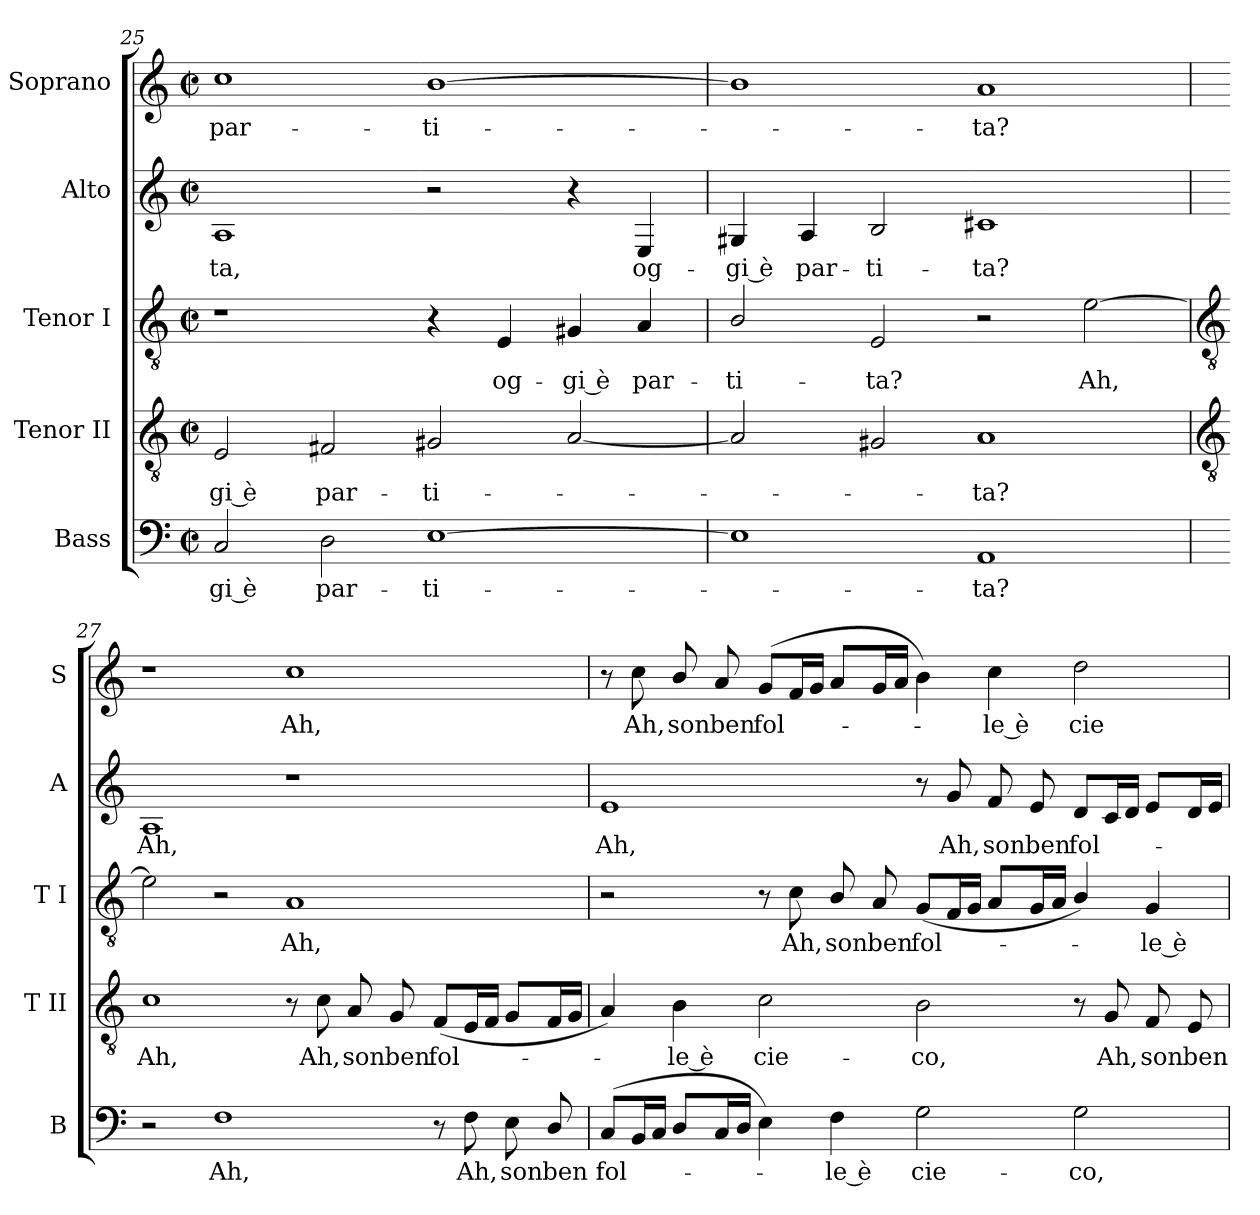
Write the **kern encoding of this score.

**kern	**text	**kern	**text	**kern	**text	**kern	**text	**kern	**text
*part5	*part5	*part4	*part4	*part3	*part3	*part2	*part2	*part1	*part1
*staff5	*staff5	*staff4	*staff4	*staff3	*staff3	*staff2	*staff2	*staff1	*staff1
*I"Bass	*	*I"Tenor II	*	*I"Tenor I	*	*I"Alto	*	*I"Soprano	*
*I'B	*	*I'T II	*	*I'T I	*	*I'A	*	*I'S	*
*clefF4	*	*clefGv2	*	*clefGv2	*	*clefG2	*	*clefG2	*
*k[]	*	*k[]	*	*k[]	*	*k[]	*	*k[]	*
*C:	*	*C:	*	*C:	*	*C:	*	*C:	*
*M4/2	*	*M4/2	*	*M4/2	*	*M4/2	*	*M4/2	*
*met(c|)	*	*met(c|)	*	*met(c|)	*	*met(c|)	*	*met(c|)	*
=25	=25	=25	=25	=25	=25	=25	=25	=25	=25
!	!LO:LY:b	!	!LO:LY:b	!	!	!	!LO:LY:b	!	!LO:LY:b
2C	-gi è	2E	-gi è	1r	.	1A	-ta,	1cc	par-
!	!LO:LY:b	!	!LO:LY:b	!	!	!	!	!	!
2D	par-	2F#X	par-	.	.	.	.	.	.
!	!LO:LY:b	!	!LO:LY:b	!	!	!	!	!	!LO:LY:b
[1E	-ti-	2G#X	-ti-	4r	.	2r	.	[1b	-ti-
!	!	!	!	!	!LO:LY:b	!	!	!	!
.	.	.	.	4E	og-	.	.	.	.
!	!	!	!	!	!LO:LY:b	!	!	!	!
.	.	[2A	.	4G#X	-gi è	4r	.	.	.
!	!	!	!	!	!LO:LY:b	!	!LO:LY:b	!	!
.	.	.	.	4A	par-	4E	og-	.	.
=26	=26	=26	=26	=26	=26	=26	=26	=26	=26
!	!	!	!	!	!LO:LY:b	!	!LO:LY:b	!	!
1E]	.	2A]	.	2B/	-ti-	4G#X	-gi è	1b]	.
!	!	!	!	!	!	!	!LO:LY:b	!	!
.	.	.	.	.	.	4A	par-	.	.
!	!	!	!	!	!LO:LY:b	!	!LO:LY:b	!	!
.	.	2G#X	.	2E	-ta?	2B	-ti-	.	.
!	!LO:LY:b	!	!LO:LY:b	!	!	!	!LO:LY:b	!	!LO:LY:b
1AA	ta?	1A	ta?	2r	.	1c#X	-ta?	1a	ta?
!	!	!	!	!	!LO:LY:b	!	!	!	!
.	.	.	.	[2e	Ah,	.	.	.	.
!!LO:LB:g=z
=27	=27	=27	=27	=27	=27	=27	=27	=27	=27
*	*	*clefGv2	*	*clefGv2	*	*	*	*	*
!	!	!	!LO:LY:b	!	!	!	!LO:LY:b	!	!
2r	.	1c	Ah,	2e]	.	1A	Ah,	1r	.
!	!LO:LY:b	!	!	!	!	!	!	!	!
1F	Ah,	.	.	2r	.	.	.	.	.
!	!	!	!	!	!LO:LY:b	!	!	!	!LO:LY:b
.	.	8r	.	1A	Ah,	1r	.	1cc	Ah,
!	!	!	!LO:LY:b	!	!	!	!	!	!
.	.	8c	Ah,	.	.	.	.	.	.
!	!	!	!LO:LY:b	!	!	!	!	!	!
.	.	8A	son	.	.	.	.	.	.
!	!	!	!LO:LY:b	!	!	!	!	!	!
.	.	8G	ben	.	.	.	.	.	.
!	!	!	!LO:LY:b	!	!	!	!	!	!
8r	.	(<8FL	fol-	.	.	.	.	.	.
!	!LO:LY:b	!	!	!	!	!	!	!	!
8F	Ah,	16EL	.	.	.	.	.	.	.
.	.	16FJJ	.	.	.	.	.	.	.
!	!LO:LY:b	!	!	!	!	!	!	!	!
8E	son	8GL	.	.	.	.	.	.	.
!	!LO:LY:b	!	!	!	!	!	!	!	!
8D/	ben	16FL	.	.	.	.	.	.	.
.	.	16GJJ	.	.	.	.	.	.	.
=28	=28	=28	=28	=28	=28	=28	=28	=28	=28
!	!LO:LY:b	!	!	!	!	!	!LO:LY:b	!	!
(<8CL	fol-	4A)	.	2r	.	1e	Ah,	8r	.
!	!	!	!	!	!	!	!	!	!LO:LY:b
16BBL	.	.	.	.	.	.	.	8cc	Ah,
16CJJ	.	.	.	.	.	.	.	.	.
!	!	!	!LO:LY:b	!	!	!	!	!	!LO:LY:b
8DL	.	4B	le è	.	.	.	.	8b/	son
!	!	!	!	!	!	!	!	!	!LO:LY:b
16CL	.	.	.	.	.	.	.	8a	ben
16DJJ	.	.	.	.	.	.	.	.	.
!	!	!	!LO:LY:b	!	!	!	!	!	!LO:LY:b
4E)	.	2c	cie-	8r	.	.	.	(<8gL	fol-
!	!	!	!	!	!LO:LY:b	!	!	!	!
.	.	.	.	8c	Ah,	.	.	16fL	.
.	.	.	.	.	.	.	.	16gJJ	.
!	!LO:LY:b	!	!	!	!LO:LY:b	!	!	!	!
4F	le è	.	.	8B/	son	.	.	8aL	.
!	!	!	!	!	!LO:LY:b	!	!	!	!
.	.	.	.	8A	ben	.	.	16gL	.
.	.	.	.	.	.	.	.	16aJJ	.
!	!LO:LY:b	!	!LO:LY:b	!	!LO:LY:b	!	!	!	!
2G	cie-	2B	-co,	(<8GL	fol-	8r	.	4b)	.
!	!	!	!	!	!	!	!LO:LY:b	!	!
.	.	.	.	16FL	.	8g	Ah,	.	.
.	.	.	.	16GJJ	.	.	.	.	.
!	!	!	!	!	!	!	!LO:LY:b	!	!LO:LY:b
.	.	.	.	8AL	.	8f	son	4cc	le è
!	!	!	!	!	!	!	!LO:LY:b	!	!
.	.	.	.	16GL	.	8e	ben	.	.
.	.	.	.	16AJJ	.	.	.	.	.
!	!LO:LY:b	!	!	!	!	!	!LO:LY:b	!	!LO:LY:b
2G	-co,	8r	.	4B/)	.	8dL	fol-	2dd	cie-
!	!	!	!LO:LY:b	!	!	!	!	!	!
.	.	8G	Ah,	.	.	16cL	.	.	.
.	.	.	.	.	.	16dJJ	.	.	.
!	!	!	!LO:LY:b	!	!LO:LY:b	!	!	!	!
.	.	8F	son	4G	le è	8eL	.	.	.
!	!	!	!LO:LY:b	!	!	!	!	!	!
.	.	8E	ben	.	.	16dL	.	.	.
.	.	.	.	.	.	16eJJ	.	.	.
=	=	=	=	=	=	=	=	=	=
*-	*-	*-	*-	*-	*-	*-	*-	*-	*-
